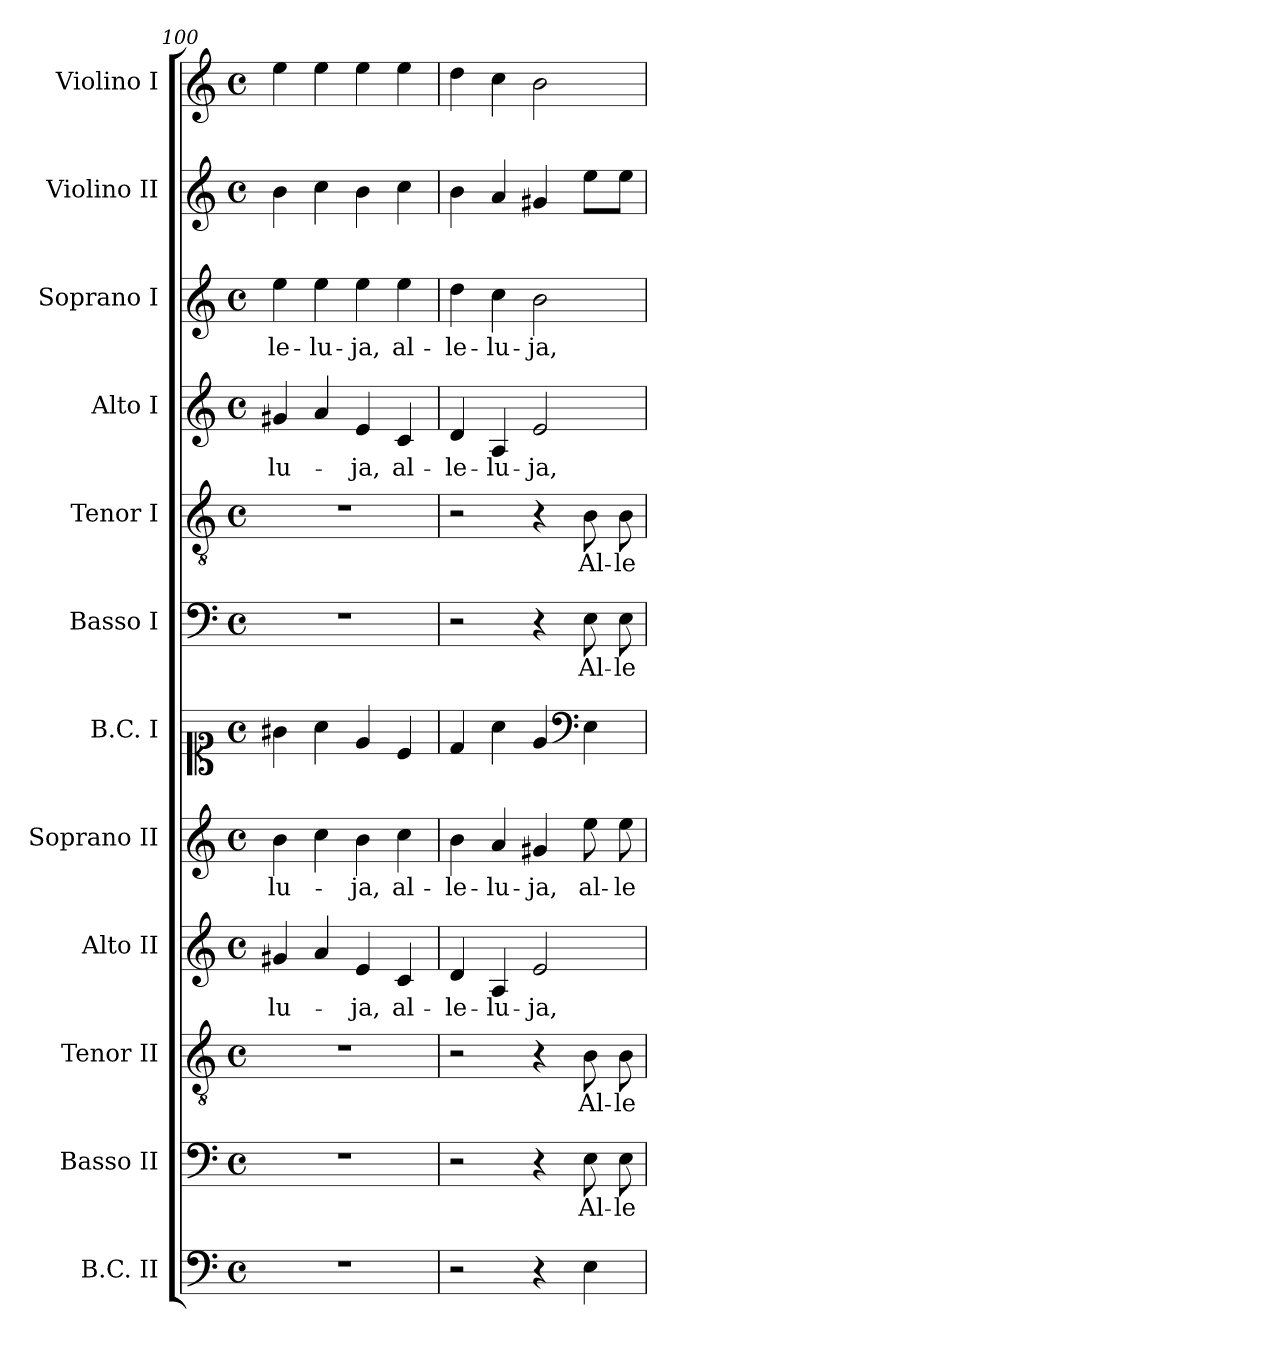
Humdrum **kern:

**kern	**kern	**text	**kern	**text	**kern	**text	**kern	**text	**kern	**kern	**text	**kern	**text	**kern	**text	**kern	**text	**kern	**kern
*part12	*part11	*part11	*part10	*part10	*part9	*part9	*part8	*part8	*part7	*part6	*part6	*part5	*part5	*part4	*part4	*part3	*part3	*part2	*part1
*staff12	*staff11	*staff11	*staff10	*staff10	*staff9	*staff9	*staff8	*staff8	*staff7	*staff6	*staff6	*staff5	*staff5	*staff4	*staff4	*staff3	*staff3	*staff2	*staff1
*I"B.C. II	*I"Basso II	*	*I"Tenor II	*	*I"Alto II	*	*I"Soprano II	*	*I"B.C. I	*I"Basso I	*	*I"Tenor I	*	*I"Alto I	*	*I"Soprano I	*	*I"Violino II	*I"Violino I
*I'BC2	*I'B 2	*	*I'T 2	*	*I'A 2	*	*I'S 2	*	*I'BC1	*I'B 1	*	*I'T 1	*	*I'A 1	*	*I'S 1	*	*I'Vln. II	*I'Vln. I
*clefF4	*clefF4	*	*clefGv2	*	*clefG2	*	*clefG2	*	*clefC1	*clefF4	*	*clefGv2	*	*clefG2	*	*clefG2	*	*clefG2	*clefG2
*k[]	*k[]	*	*k[]	*	*k[]	*	*k[]	*	*k[]	*k[]	*	*k[]	*	*k[]	*	*k[]	*	*k[]	*k[]
*C:	*C:	*	*C:	*	*C:	*	*C:	*	*C:	*C:	*	*C:	*	*C:	*	*C:	*	*C:	*C:
*M4/4	*M4/4	*	*M4/4	*	*M4/4	*	*M4/4	*	*M4/4	*M4/4	*	*M4/4	*	*M4/4	*	*M4/4	*	*M4/4	*M4/4
*met(c)	*met(c)	*	*met(c)	*	*met(c)	*	*met(c)	*	*met(c)	*met(c)	*	*met(c)	*	*met(c)	*	*met(c)	*	*met(c)	*met(c)
=100	=100	=100	=100	=100	=100	=100	=100	=100	=100	=100	=100	=100	=100	=100	=100	=100	=100	=100	=100
!	!	!	!	!	!	!LO:LY:b	!	!	!	!	!	!	!	!	!	!	!	!	!
!	!	!	!	!	!	!	!	!LO:LY:b	!	!	!	!	!	!	!	!	!	!	!
!	!	!	!	!	!	!	!	!	!	!	!	!	!	!	!LO:LY:b	!	!	!	!
!	!	!	!	!	!	!	!	!	!	!	!	!	!	!	!	!	!LO:LY:b	!	!
1r	1r	.	1r	.	4g#X/	-lu-	4b\	-lu-	4g#X\	1r	.	1r	.	4g#X/	-lu-	4ee\	-le-	4b\	4ee\
!	!	!	!	!	!	!	!	!	!	!	!	!	!	!	!	!	!LO:LY:b	!	!
.	.	.	.	.	4a/	.	4cc\	.	4a\	.	.	.	.	4a/	.	4ee\	-lu-	4cc\	4ee\
!	!	!	!	!	!	!LO:LY:b	!	!	!	!	!	!	!	!	!	!	!	!	!
!	!	!	!	!	!	!	!	!LO:LY:b	!	!	!	!	!	!	!	!	!	!	!
!	!	!	!	!	!	!	!	!	!	!	!	!	!	!	!LO:LY:b	!	!	!	!
!	!	!	!	!	!	!	!	!	!	!	!	!	!	!	!	!	!LO:LY:b	!	!
.	.	.	.	.	4e/	-ja,	4b\	-ja,	4e/	.	.	.	.	4e/	-ja,	4ee\	-ja,	4b\	4ee\
!	!	!	!	!	!	!LO:LY:b	!	!	!	!	!	!	!	!	!	!	!	!	!
!	!	!	!	!	!	!	!	!LO:LY:b	!	!	!	!	!	!	!	!	!	!	!
!	!	!	!	!	!	!	!	!	!	!	!	!	!	!	!LO:LY:b	!	!	!	!
!	!	!	!	!	!	!	!	!	!	!	!	!	!	!	!	!	!LO:LY:b	!	!
.	.	.	.	.	4c/	al-	4cc\	al-	4c/	.	.	.	.	4c/	al-	4ee\	al-	4cc\	4ee\
=101	=101	=101	=101	=101	=101	=101	=101	=101	=101	=101	=101	=101	=101	=101	=101	=101	=101	=101	=101
!	!	!	!	!	!	!LO:LY:b	!	!	!	!	!	!	!	!	!	!	!	!	!
!	!	!	!	!	!	!	!	!LO:LY:b	!	!	!	!	!	!	!	!	!	!	!
!	!	!	!	!	!	!	!	!	!	!	!	!	!	!	!LO:LY:b	!	!	!	!
!	!	!	!	!	!	!	!	!	!	!	!	!	!	!	!	!	!LO:LY:b	!	!
2r	2r	.	2r	.	4d/	-le-	4b\	-le-	4d/	2r	.	2r	.	4d/	-le-	4dd\	-le-	4b\	4dd\
!	!	!	!	!	!	!LO:LY:b	!	!	!	!	!	!	!	!	!	!	!	!	!
!	!	!	!	!	!	!	!	!LO:LY:b	!	!	!	!	!	!	!	!	!	!	!
!	!	!	!	!	!	!	!	!	!	!	!	!	!	!	!LO:LY:b	!	!	!	!
!	!	!	!	!	!	!	!	!	!	!	!	!	!	!	!	!	!LO:LY:b	!	!
.	.	.	.	.	4A/	-lu-	4a/	-lu-	4a\	.	.	.	.	4A/	-lu-	4cc\	-lu-	4a/	4cc\
!	!	!	!	!	!	!LO:LY:b	!	!	!	!	!	!	!	!	!	!	!	!	!
!	!	!	!	!	!	!	!	!LO:LY:b	!	!	!	!	!	!	!	!	!	!	!
!	!	!	!	!	!	!	!	!	!	!	!	!	!	!	!LO:LY:b	!	!	!	!
!	!	!	!	!	!	!	!	!	!	!	!	!	!	!	!	!	!LO:LY:b	!	!
4r	4r	.	4r	.	2e/	-ja,	4g#X/	-ja,	4e/	4r	.	4r	.	2e/	-ja,	2b\	-ja,	4g#X/	2b\
*	*	*	*	*	*	*	*	*	*clefF4	*	*	*	*	*	*	*	*	*	*
!	!	!LO:LY:b	!	!	!	!	!	!	!	!	!	!	!	!	!	!	!	!	!
!	!	!	!	!LO:LY:b	!	!	!	!	!	!	!	!	!	!	!	!	!	!	!
!	!	!	!	!	!	!	!	!LO:LY:b	!	!	!	!	!	!	!	!	!	!	!
!	!	!	!	!	!	!	!	!	!	!	!LO:LY:b	!	!	!	!	!	!	!	!
!	!	!	!	!	!	!	!	!	!	!	!	!	!LO:LY:b	!	!	!	!	!	!
4E\	8E\	Al-	8B\	Al-	.	.	8ee\	al-	4E\	8E\	Al-	8B\	Al-	.	.	.	.	8ee\L	.
!	!	!LO:LY:b	!	!	!	!	!	!	!	!	!	!	!	!	!	!	!	!	!
!	!	!	!	!LO:LY:b	!	!	!	!	!	!	!	!	!	!	!	!	!	!	!
!	!	!	!	!	!	!	!	!LO:LY:b	!	!	!	!	!	!	!	!	!	!	!
!	!	!	!	!	!	!	!	!	!	!	!LO:LY:b	!	!	!	!	!	!	!	!
!	!	!	!	!	!	!	!	!	!	!	!	!	!LO:LY:b	!	!	!	!	!	!
.	8E\	-le-	8B\	-le-	.	.	8ee\	-le-	.	8E\	-le-	8B\	-le-	.	.	.	.	8ee\J	.
=	=	=	=	=	=	=	=	=	=	=	=	=	=	=	=	=	=	=	=
*-	*-	*-	*-	*-	*-	*-	*-	*-	*-	*-	*-	*-	*-	*-	*-	*-	*-	*-	*-
